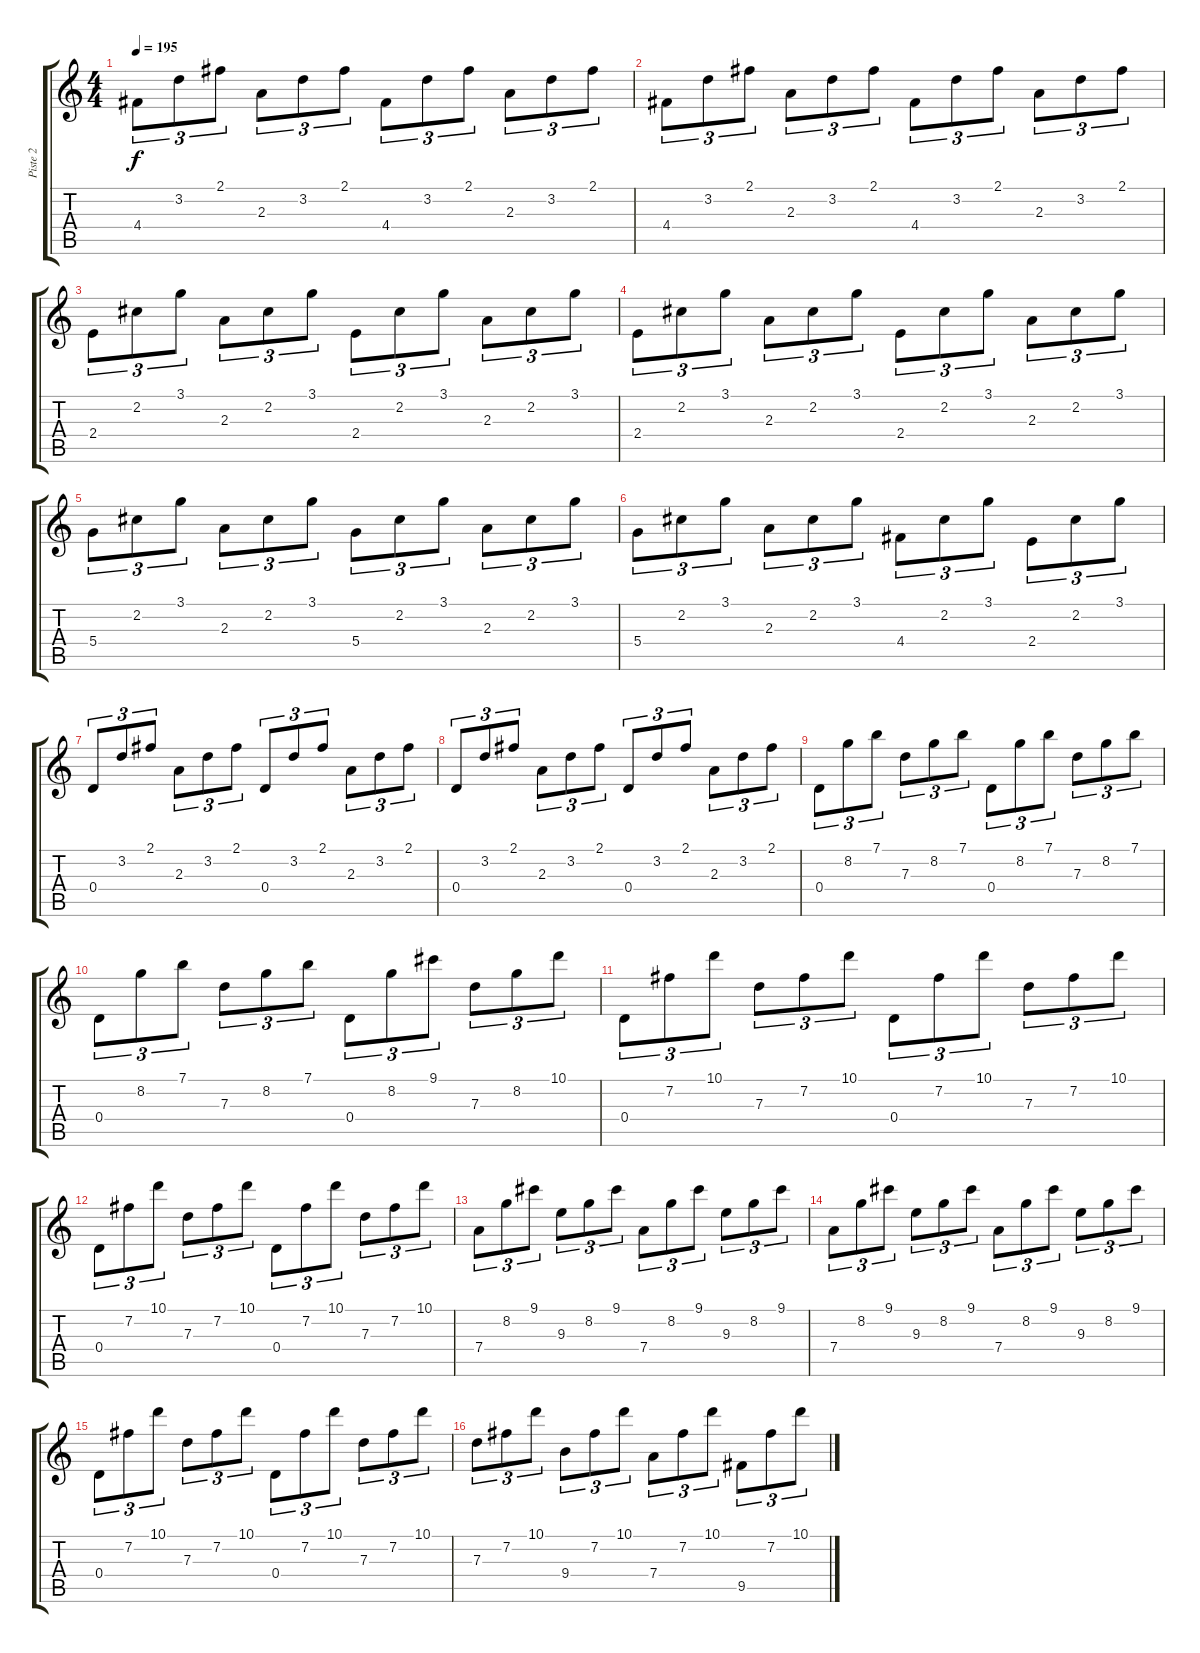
\track ("Piste 2" "Piste 2") {instrument electricguitarjazz}
\staff {score tabs}
\tuning (E4 B3 G3 D3 A2 E2) {hide}
\ts (4 4)
\tempo 195
\clef g2
\ks c
4.4.8{tu (3 2) dy f} 3.2.8{tu (3 2)} 2.1.8{tu (3 2)} 2.3.8{tu (3 2)} 3.2.8{tu (3 2)} 2.1.8{tu (3 2)} 4.4.8{tu (3 2)} 3.2.8{tu (3 2)} 2.1.8{tu (3 2)} 2.3.8{tu (3 2)} 3.2.8{tu (3 2)} 2.1.8{tu (3 2)} |
4.4.8{tu (3 2)} 3.2.8{tu (3 2)} 2.1.8{tu (3 2)} 2.3.8{tu (3 2)} 3.2.8{tu (3 2)} 2.1.8{tu (3 2)} 4.4.8{tu (3 2)} 3.2.8{tu (3 2)} 2.1.8{tu (3 2)} 2.3.8{tu (3 2)} 3.2.8{tu (3 2)} 2.1.8{tu (3 2)} |
2.4.8{tu (3 2)} 2.2.8{tu (3 2)} 3.1.8{tu (3 2)} 2.3.8{tu (3 2)} 2.2.8{tu (3 2)} 3.1.8{tu (3 2)} 2.4.8{tu (3 2)} 2.2.8{tu (3 2)} 3.1.8{tu (3 2)} 2.3.8{tu (3 2)} 2.2.8{tu (3 2)} 3.1.8{tu (3 2)} |
2.4.8{tu (3 2)} 2.2.8{tu (3 2)} 3.1.8{tu (3 2)} 2.3.8{tu (3 2)} 2.2.8{tu (3 2)} 3.1.8{tu (3 2)} 2.4.8{tu (3 2)} 2.2.8{tu (3 2)} 3.1.8{tu (3 2)} 2.3.8{tu (3 2)} 2.2.8{tu (3 2)} 3.1.8{tu (3 2)} |
5.4.8{tu (3 2)} 2.2.8{tu (3 2)} 3.1.8{tu (3 2)} 2.3.8{tu (3 2)} 2.2.8{tu (3 2)} 3.1.8{tu (3 2)} 5.4.8{tu (3 2)} 2.2.8{tu (3 2)} 3.1.8{tu (3 2)} 2.3.8{tu (3 2)} 2.2.8{tu (3 2)} 3.1.8{tu (3 2)} |
5.4.8{tu (3 2)} 2.2.8{tu (3 2)} 3.1.8{tu (3 2)} 2.3.8{tu (3 2)} 2.2.8{tu (3 2)} 3.1.8{tu (3 2)} 4.4.8{tu (3 2)} 2.2.8{tu (3 2)} 3.1.8{tu (3 2)} 2.4.8{tu (3 2)} 2.2.8{tu (3 2)} 3.1.8{tu (3 2)} |
0.4.8{tu (3 2)} 3.2.8{tu (3 2)} 2.1.8{tu (3 2)} 2.3.8{tu (3 2)} 3.2.8{tu (3 2)} 2.1.8{tu (3 2)} 0.4.8{tu (3 2)} 3.2.8{tu (3 2)} 2.1.8{tu (3 2)} 2.3.8{tu (3 2)} 3.2.8{tu (3 2)} 2.1.8{tu (3 2)} |
0.4.8{tu (3 2)} 3.2.8{tu (3 2)} 2.1.8{tu (3 2)} 2.3.8{tu (3 2)} 3.2.8{tu (3 2)} 2.1.8{tu (3 2)} 0.4.8{tu (3 2)} 3.2.8{tu (3 2)} 2.1.8{tu (3 2)} 2.3.8{tu (3 2)} 3.2.8{tu (3 2)} 2.1.8{tu (3 2)} |
0.4.8{tu (3 2)} 8.2.8{tu (3 2)} 7.1.8{tu (3 2)} 7.3.8{tu (3 2)} 8.2.8{tu (3 2)} 7.1.8{tu (3 2)} 0.4.8{tu (3 2)} 8.2.8{tu (3 2)} 7.1.8{tu (3 2)} 7.3.8{tu (3 2)} 8.2.8{tu (3 2)} 7.1.8{tu (3 2)} |
0.4.8{tu (3 2)} 8.2.8{tu (3 2)} 7.1.8{tu (3 2)} 7.3.8{tu (3 2)} 8.2.8{tu (3 2)} 7.1.8{tu (3 2)} 0.4.8{tu (3 2)} 8.2.8{tu (3 2)} 9.1.8{tu (3 2)} 7.3.8{tu (3 2)} 8.2.8{tu (3 2)} 10.1.8{tu (3 2)} |
0.4.8{tu (3 2)} 7.2.8{tu (3 2)} 10.1.8{tu (3 2)} 7.3.8{tu (3 2)} 7.2.8{tu (3 2)} 10.1.8{tu (3 2)} 0.4.8{tu (3 2)} 7.2.8{tu (3 2)} 10.1.8{tu (3 2)} 7.3.8{tu (3 2)} 7.2.8{tu (3 2)} 10.1.8{tu (3 2)} |
0.4.8{tu (3 2)} 7.2.8{tu (3 2)} 10.1.8{tu (3 2)} 7.3.8{tu (3 2)} 7.2.8{tu (3 2)} 10.1.8{tu (3 2)} 0.4.8{tu (3 2)} 7.2.8{tu (3 2)} 10.1.8{tu (3 2)} 7.3.8{tu (3 2)} 7.2.8{tu (3 2)} 10.1.8{tu (3 2)} |
7.4.8{tu (3 2)} 8.2.8{tu (3 2)} 9.1.8{tu (3 2)} 9.3.8{tu (3 2)} 8.2.8{tu (3 2)} 9.1.8{tu (3 2)} 7.4.8{tu (3 2)} 8.2.8{tu (3 2)} 9.1.8{tu (3 2)} 9.3.8{tu (3 2)} 8.2.8{tu (3 2)} 9.1.8{tu (3 2)} |
7.4.8{tu (3 2)} 8.2.8{tu (3 2)} 9.1.8{tu (3 2)} 9.3.8{tu (3 2)} 8.2.8{tu (3 2)} 9.1.8{tu (3 2)} 7.4.8{tu (3 2)} 8.2.8{tu (3 2)} 9.1.8{tu (3 2)} 9.3.8{tu (3 2)} 8.2.8{tu (3 2)} 9.1.8{tu (3 2)} |
0.4.8{tu (3 2)} 7.2.8{tu (3 2)} 10.1.8{tu (3 2)} 7.3.8{tu (3 2)} 7.2.8{tu (3 2)} 10.1.8{tu (3 2)} 0.4.8{tu (3 2)} 7.2.8{tu (3 2)} 10.1.8{tu (3 2)} 7.3.8{tu (3 2)} 7.2.8{tu (3 2)} 10.1.8{tu (3 2)} |
7.3.8{tu (3 2)} 7.2.8{tu (3 2)} 10.1.8{tu (3 2)} 9.4.8{tu (3 2)} 7.2.8{tu (3 2)} 10.1.8{tu (3 2)} 7.4.8{tu (3 2)} 7.2.8{tu (3 2)} 10.1.8{tu (3 2)} 9.5.8{tu (3 2)} 7.2.8{tu (3 2)} 10.1.8{tu (3 2)}
